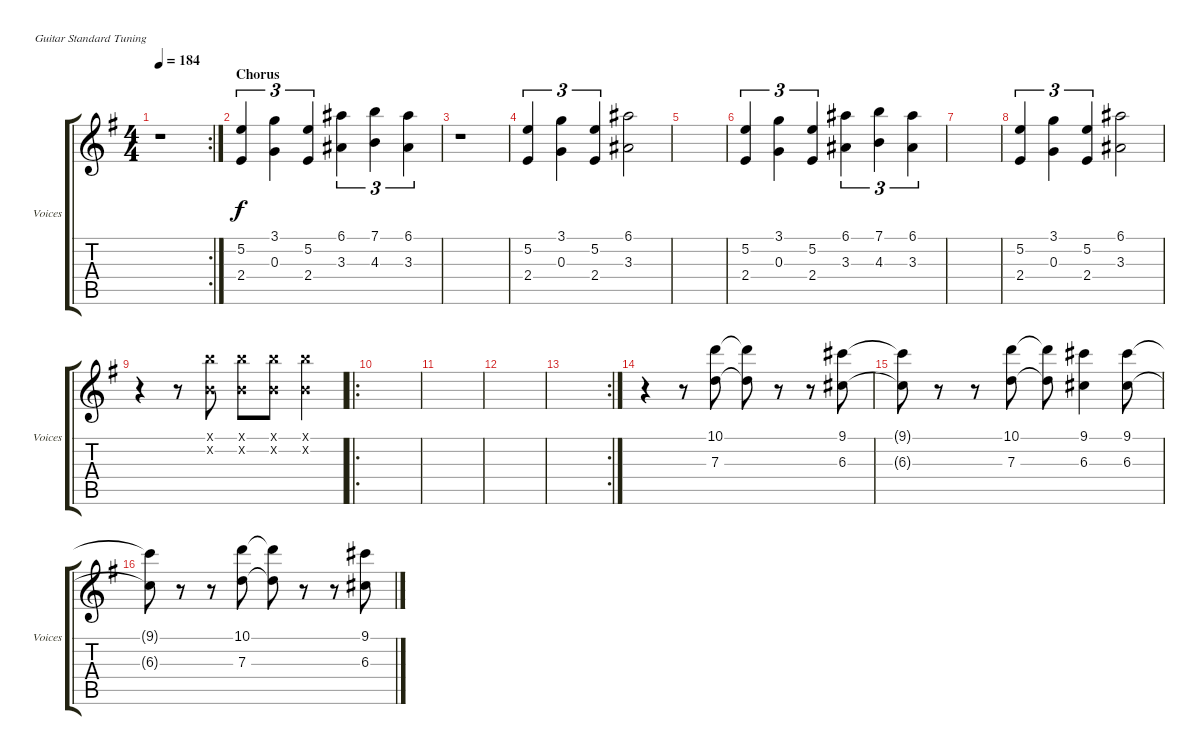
\defaultSystemsLayout 4
\bracketExtendMode groupsimilarinstruments
\useSystemSignSeparator
\singleTrackTrackNamePolicy allsystems
\multiTrackTrackNamePolicy allsystems
\firstSystemTrackNameOrientation horizontal
\otherSystemsTrackNameOrientation horizontal
\track ("Voices" "Voices") {instrument distortionguitar}
\staff {score tabs}
\tuning (E4 B3 G3 D3 A2 E2)
\rc 2
\ts (4 4)
\tempo 184
\clef g2
\ks eminor
r.1{dy f} |
\section ("" "Chorus")
\scale
0.343844 (2.4 5.2).4{tu (3 2)} (0.3 3.1).4{tu (3 2)} (2.4 5.2).4{tu (3 2)} (3.3 6.1).4{tu (3 2)} (4.3 7.1).4{tu (3 2)} (3.3 6.1).4{tu (3 2)} |
\scale
0.396396 r.1 |
\scale
0.25976 (2.4 5.2).4{tu (3 2)} (0.3 3.1).4{tu (3 2)} (2.4 5.2).4{tu (3 2)} (3.3 6.1).2 |
|
(2.4 5.2).4{tu (3 2)} (0.3 3.1).4{tu (3 2)} (2.4 5.2).4{tu (3 2)} (3.3 6.1).4{tu (3 2)} (4.3 7.1).4{tu (3 2)} (3.3 6.1).4{tu (3 2)} |
|
(2.4 5.2).4{tu (3 2)} (0.3 3.1).4{tu (3 2)} (2.4 5.2).4{tu (3 2)} (3.3 6.1).2 |
r.4 r.8 (0.2{x} 7.1{x}).8 (0.2{x} 7.1{x}).8 (0.2{x} 7.1{x}).8 (0.2{x} 7.1{x}).4 |
\ro
|
|
|
\rc 2
|
r.4 r.8 (7.3 10.1).8 (7.3{t} 10.1{t}).8 r.8 r.8 (6.3 9.1).8 |
(6.3{t} 9.1{t}).8 r.8 r.8 (7.3 10.1).8 (7.3{t} 10.1{t}).8 (6.3 9.1).4 (6.3 9.1).8 |
(6.3{t} 9.1{t}).8 r.8 r.8 (10.1 7.3).8 (10.1{t} 7.3{t}).8 r.8 r.8 (6.3 9.1).8
